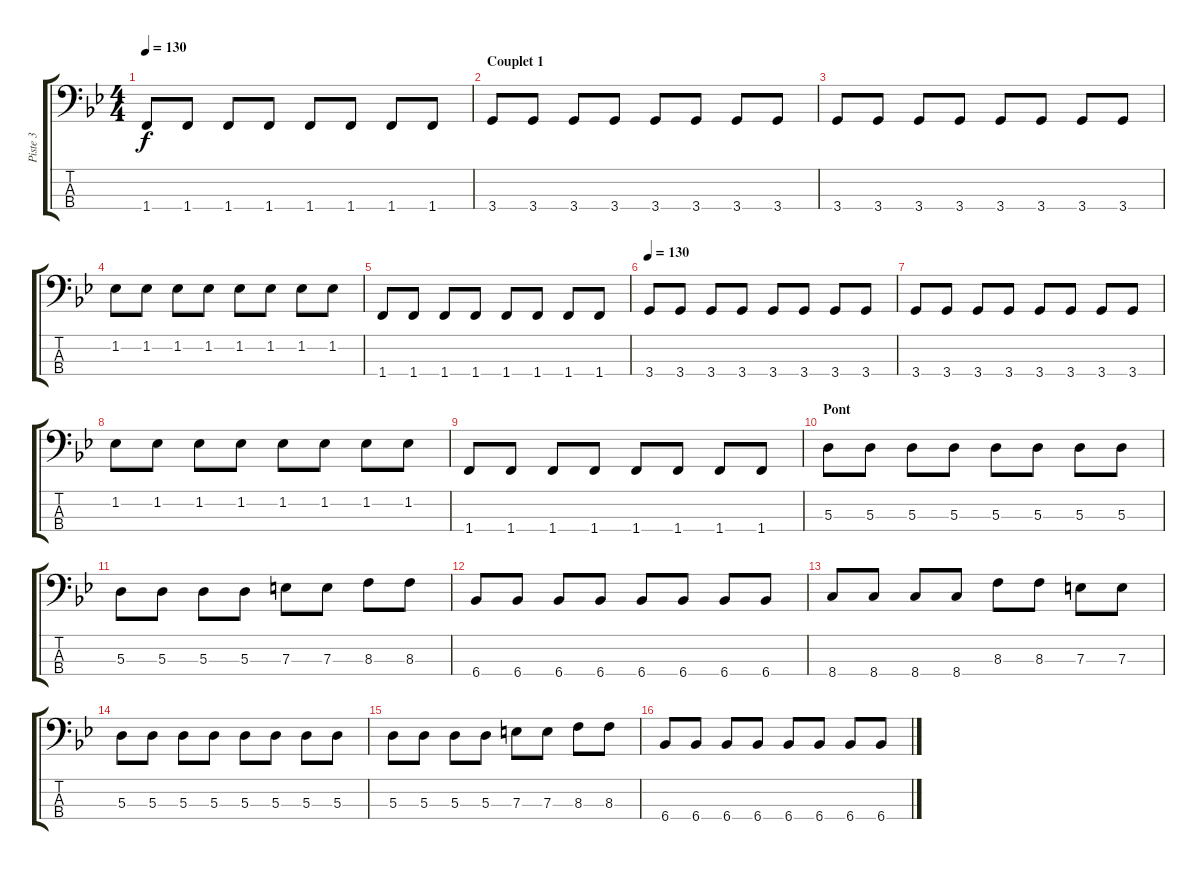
\track ("Piste 3" "Piste 3") {instrument electricbassfinger}
\staff {score tabs}
\tuning (G2 D2 A1 E1) {hide}
\ts (4 4)
\tempo 130
\clef f4
\ks gminor
1.4.8{dy f} 1.4.8 1.4.8 1.4.8 1.4.8 1.4.8 1.4.8 1.4.8 |
\section ("" "Couplet 1")
3.4.8 3.4.8 3.4.8 3.4.8 3.4.8 3.4.8 3.4.8 3.4.8 |
3.4.8 3.4.8 3.4.8 3.4.8 3.4.8 3.4.8 3.4.8 3.4.8 |
1.2.8 1.2.8 1.2.8 1.2.8 1.2.8 1.2.8 1.2.8 1.2.8 |
1.4.8 1.4.8 1.4.8 1.4.8 1.4.8 1.4.8 1.4.8 1.4.8 |
\tempo 130
3.4.8 3.4.8 3.4.8 3.4.8 3.4.8 3.4.8 3.4.8 3.4.8 |
3.4.8 3.4.8 3.4.8 3.4.8 3.4.8 3.4.8 3.4.8 3.4.8 |
1.2.8 1.2.8 1.2.8 1.2.8 1.2.8 1.2.8 1.2.8 1.2.8 |
1.4.8 1.4.8 1.4.8 1.4.8 1.4.8 1.4.8 1.4.8 1.4.8 |
\section ("" "Pont")
5.3.8 5.3.8 5.3.8 5.3.8 5.3.8 5.3.8 5.3.8 5.3.8 |
5.3.8 5.3.8 5.3.8 5.3.8 7.3.8 7.3.8 8.3.8 8.3.8 |
6.4.8 6.4.8 6.4.8 6.4.8 6.4.8 6.4.8 6.4.8 6.4.8 |
8.4.8 8.4.8 8.4.8 8.4.8 8.3.8 8.3.8 7.3.8 7.3.8 |
5.3.8 5.3.8 5.3.8 5.3.8 5.3.8 5.3.8 5.3.8 5.3.8 |
5.3.8 5.3.8 5.3.8 5.3.8 7.3.8 7.3.8 8.3.8 8.3.8 |
6.4.8 6.4.8 6.4.8 6.4.8 6.4.8 6.4.8 6.4.8 6.4.8
